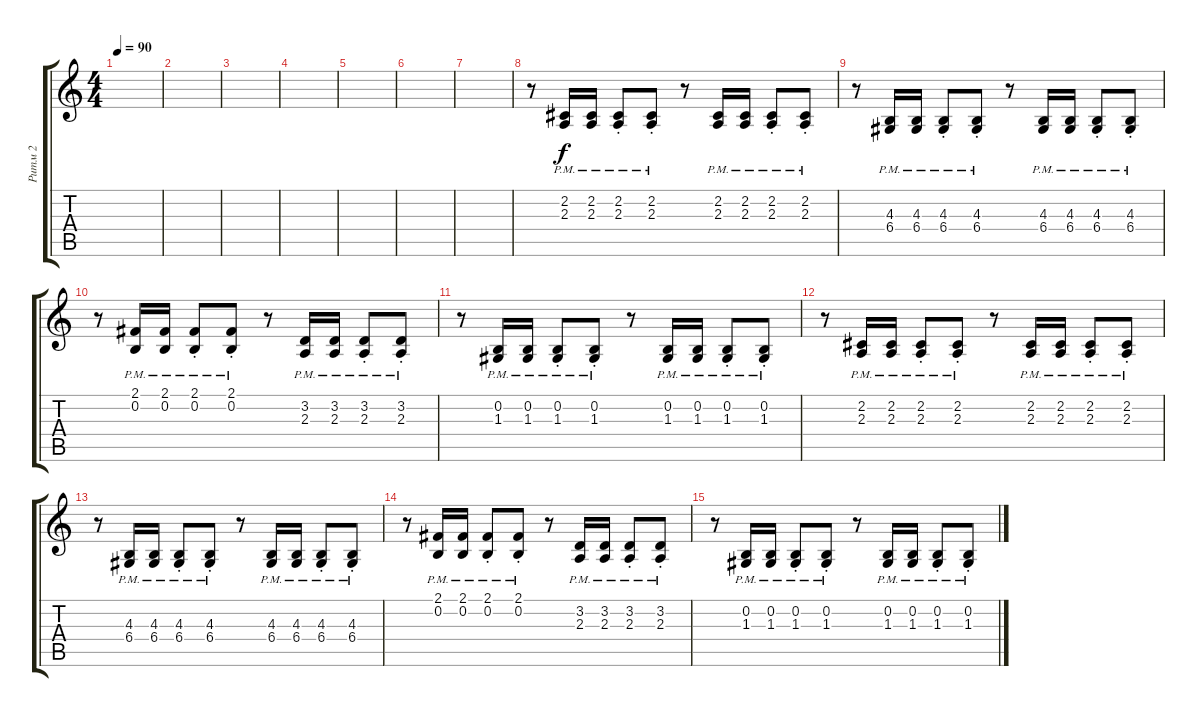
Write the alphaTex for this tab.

\track ("Ритм 2" "Ритм 2") {instrument lead2sawtooth}
\staff {score tabs}
\tuning (E4 B3 G3 D3 A2 E2) {hide}
\ts (4 4)
\tempo 90
\clef g2
\ks c
|
|
|
|
|
|
|
r.8 (2.2{pm} 2.3{pm}).16 (2.2{pm} 2.3{pm}).16 (2.2{pm st} 2.3{pm st}).8 (2.2{pm st} 2.3{pm st}).8 r.8 (2.2{pm} 2.3{pm}).16 (2.2{pm} 2.3{pm}).16 (2.2{pm st} 2.3{pm st}).8 (2.2{pm st} 2.3{pm st}).8 |
r.8 (4.3{pm} 6.4{pm}).16 (4.3{pm} 6.4{pm}).16 (4.3{pm st} 6.4{pm st}).8 (4.3{pm st} 6.4{pm st}).8 r.8 (4.3{pm} 6.4{pm}).16 (4.3{pm} 6.4{pm}).16 (4.3{pm st} 6.4{pm st}).8 (4.3{pm st} 6.4{pm st}).8 |
r.8 (2.1{pm} 0.2{pm}).16 (2.1{pm} 0.2{pm}).16 (2.1{pm st} 0.2{pm st}).8 (2.1{pm st} 0.2{pm st}).8 r.8 (3.2{pm} 2.3{pm}).16 (3.2{pm} 2.3{pm}).16 (3.2{pm st} 2.3{pm st}).8 (3.2{pm st} 2.3{pm st}).8 |
r.8 (0.2{pm} 1.3).16 (0.2{pm} 1.3).16 (0.2{pm st} 1.3{st}).8 (0.2{pm st} 1.3{st}).8 r.8 (0.2{pm} 1.3).16 (0.2{pm} 1.3).16 (0.2{pm st} 1.3{st}).8 (0.2{pm st} 1.3{st}).8 |
r.8 (2.2{pm} 2.3{pm}).16 (2.2{pm} 2.3{pm}).16 (2.2{pm st} 2.3{pm st}).8 (2.2{pm st} 2.3{pm st}).8 r.8 (2.2{pm} 2.3{pm}).16 (2.2{pm} 2.3{pm}).16 (2.2{pm st} 2.3{pm st}).8 (2.2{pm st} 2.3{pm st}).8 |
r.8 (4.3{pm} 6.4{pm}).16 (4.3{pm} 6.4{pm}).16 (4.3{pm st} 6.4{pm st}).8 (4.3{pm st} 6.4{pm st}).8 r.8 (4.3{pm} 6.4{pm}).16 (4.3{pm} 6.4{pm}).16 (4.3{pm st} 6.4{pm st}).8 (4.3{pm st} 6.4{pm st}).8 |
r.8 (2.1{pm} 0.2{pm}).16 (2.1{pm} 0.2{pm}).16 (2.1{pm st} 0.2{pm st}).8 (2.1{pm st} 0.2{pm st}).8 r.8 (3.2{pm} 2.3{pm}).16 (3.2{pm} 2.3{pm}).16 (3.2{pm st} 2.3{pm st}).8 (3.2{pm st} 2.3{pm st}).8 |
r.8 (0.2{pm} 1.3).16 (0.2{pm} 1.3).16 (0.2{pm st} 1.3{st}).8 (0.2{pm st} 1.3{st}).8 r.8 (0.2{pm} 1.3).16 (0.2{pm} 1.3).16 (0.2{pm st} 1.3{st}).8 (0.2{pm st} 1.3{st}).8
